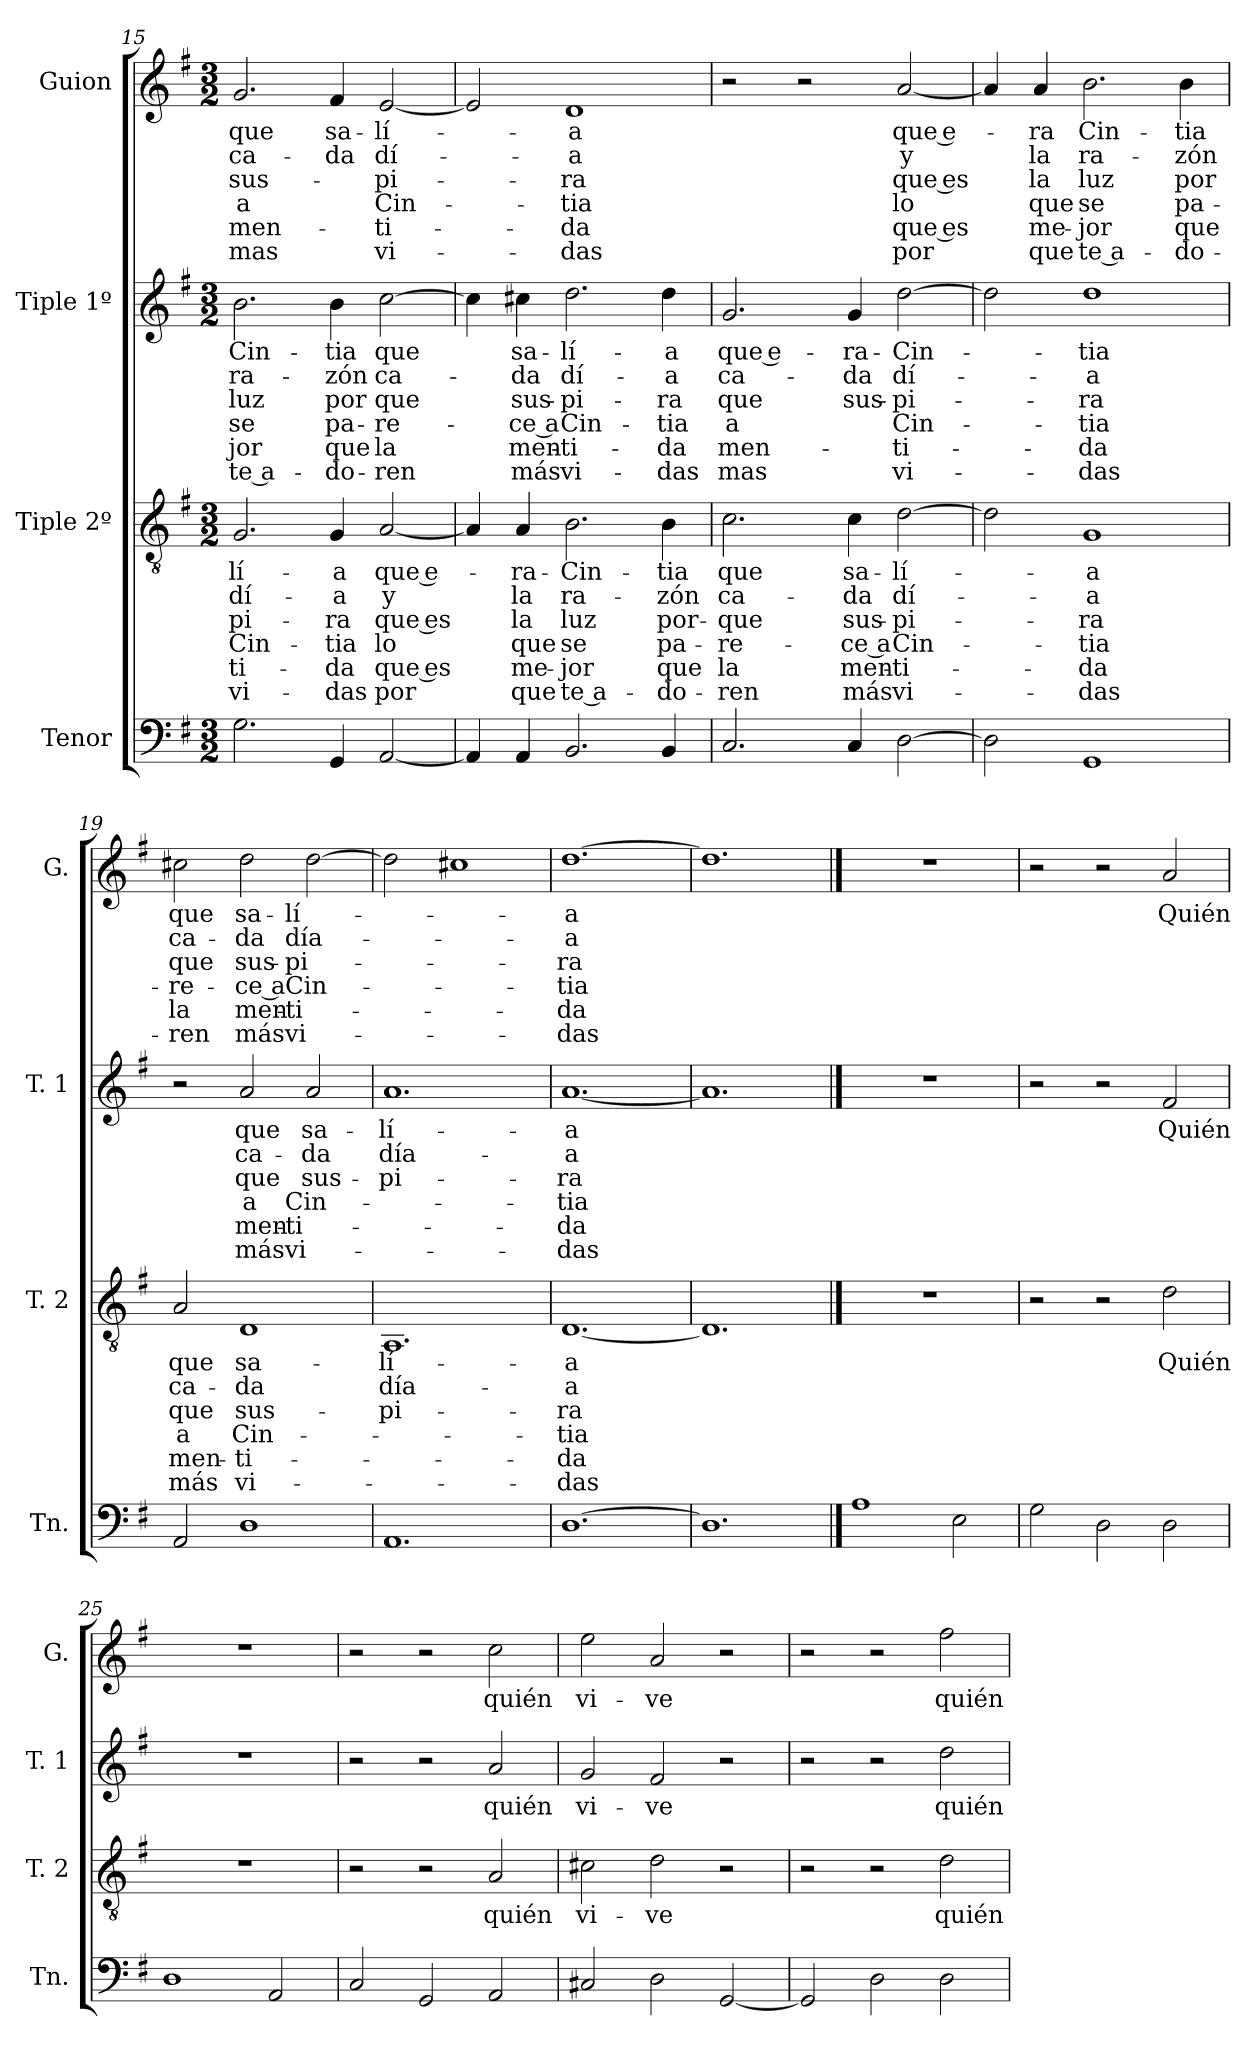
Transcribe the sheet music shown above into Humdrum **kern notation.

**kern	**kern	**text	**text	**text	**text	**text	**text	**kern	**text	**text	**text	**text	**text	**text	**kern	**text	**text	**text	**text	**text	**text
*part4	*part3	*part3	*part3	*part3	*part3	*part3	*part3	*part2	*part2	*part2	*part2	*part2	*part2	*part2	*part1	*part1	*part1	*part1	*part1	*part1	*part1
*staff4	*staff3	*staff3	*staff3	*staff3	*staff3	*staff3	*staff3	*staff2	*staff2	*staff2	*staff2	*staff2	*staff2	*staff2	*staff1	*staff1	*staff1	*staff1	*staff1	*staff1	*staff1
*I"Tenor	*I"Tiple 2º	*	*	*	*	*	*	*I"Tiple 1º	*	*	*	*	*	*	*I"Guion	*	*	*	*	*	*
*I'Tn.	*I'T. 2	*	*	*	*	*	*	*I'T. 1	*	*	*	*	*	*	*I'G.	*	*	*	*	*	*
*clefF4	*clefGv2	*	*	*	*	*	*	*clefG2	*	*	*	*	*	*	*clefG2	*	*	*	*	*	*
*k[f#]	*k[f#]	*	*	*	*	*	*	*k[f#]	*	*	*	*	*	*	*k[f#]	*	*	*	*	*	*
*M3/2	*M3/2	*	*	*	*	*	*	*M3/2	*	*	*	*	*	*	*M3/2	*	*	*	*	*	*
=15	=15	=15	=15	=15	=15	=15	=15	=15	=15	=15	=15	=15	=15	=15	=15	=15	=15	=15	=15	=15	=15
2.G	2.G	-lí-	dí-	-pi-	Cin-	-ti-	vi-	2.b	-Cin-	ra-	luz	se	-jor	te a-	2.g	que	ca-	sus-	a	men-	mas
4GG	4G	-a	-a	-ra	-tia	-da	-das	4b	-tia	-zón	por	pa-	que	-do-	4f#	sa-	-da	.	.	.	.
[2AA	[2A	que e-	y	que es	lo	que es	por	[2cc	que	ca-	-que	-re-	la	-ren	[2e	-lí-	dí-	-pi-	Cin-	-ti-	vi-
=16	=16	=16	=16	=16	=16	=16	=16	=16	=16	=16	=16	=16	=16	=16	=16	=16	=16	=16	=16	=16	=16
4AA]	4A]	.	.	.	.	.	.	4cc]	.	.	.	.	.	.	2e]	.	.	.	.	.	.
4AA	4A	-ra-	la	la	que	me-	que	4cc#X	sa-	-da	sus-	-ce a	men-	más	.	.	.	.	.	.	.
2.BB	2.B	-Cin-	ra-	luz	se	-jor	te a-	2.dd	-lí-	dí-	-pi-	Cin-	-ti-	vi-	1d	-a	-a	-ra	-tia	-da	-das
4BB	4B	-tia	-zón	por-	pa-	que	-do-	4dd	-a	-a	-ra	-tia	-da	-das	.	.	.	.	.	.	.
=17	=17	=17	=17	=17	=17	=17	=17	=17	=17	=17	=17	=17	=17	=17	=17	=17	=17	=17	=17	=17	=17
2.C	2.c	que	ca-	-que	-re-	la	-ren	2.g	que e-	ca-	que	a	men-	mas	2r	.	.	.	.	.	.
.	.	.	.	.	.	.	.	.	.	.	.	.	.	.	2r	.	.	.	.	.	.
4C	4c	sa-	-da	sus-	-ce a	men-	más	4g	-ra-	-da	sus-	.	.	.	.	.	.	.	.	.	.
[2D	[2d	-lí-	dí-	-pi-	Cin-	-ti-	vi-	[2dd	-Cin-	dí-	-pi-	Cin-	-ti-	vi-	[2a	que e-	y	que es	lo	que es	por
=18	=18	=18	=18	=18	=18	=18	=18	=18	=18	=18	=18	=18	=18	=18	=18	=18	=18	=18	=18	=18	=18
2D]	2d]	.	.	.	.	.	.	2dd]	.	.	.	.	.	.	4a]	.	.	.	.	.	.
.	.	.	.	.	.	.	.	.	.	.	.	.	.	.	4a	-ra	la	la	que	me-	que
1GG	1G	-a	-a	-ra	-tia	-da	-das	1dd	-tia	-a	-ra	-tia	-da	-das	2.b	Cin-	ra-	luz	se	-jor	te a-
.	.	.	.	.	.	.	.	.	.	.	.	.	.	.	4b	-tia	-zón	por	pa-	que	-do-
=19	=19	=19	=19	=19	=19	=19	=19	=19	=19	=19	=19	=19	=19	=19	=19	=19	=19	=19	=19	=19	=19
2AA	2A	que	ca-	que	a	men-	más	2r	.	.	.	.	.	.	2cc#X	que	ca-	que	-re-	la	-ren
1D	1D	sa-	-da	sus-	Cin-	-ti-	vi-	2a	que	ca-	que	a	men-	más	2dd	sa-	-da	sus-	-ce a	men-	más
.	.	.	.	.	.	.	.	2a	sa-	-da	sus-	Cin-	-ti-	vi-	[2dd	-lí-	día-	-pi-	Cin-	-ti-	vi-
=20	=20	=20	=20	=20	=20	=20	=20	=20	=20	=20	=20	=20	=20	=20	=20	=20	=20	=20	=20	=20	=20
1.AA	1.AA	-lí-	día-	-pi-	.	.	.	1.a	-lí-	día-	-pi-	.	.	.	2dd]	.	.	.	.	.	.
.	.	.	.	.	.	.	.	.	.	.	.	.	.	.	1cc#X	.	.	.	.	.	.
=21	=21	=21	=21	=21	=21	=21	=21	=21	=21	=21	=21	=21	=21	=21	=21	=21	=21	=21	=21	=21	=21
[1.D	[1.D	-a	-a	-ra	-tia	-da	-das	[1.a	-a	-a	-ra	-tia	-da	-das	[1.dd	-a	-a	-ra	-tia	-da	-das
=22	=22	=22	=22	=22	=22	=22	=22	=22	=22	=22	=22	=22	=22	=22	=22	=22	=22	=22	=22	=22	=22
1.D]	1.D]	.	.	.	.	.	.	1.a]	.	.	.	.	.	.	1.dd]	.	.	.	.	.	.
==23	==23	==23	==23	==23	==23	==23	==23	==23	==23	==23	==23	==23	==23	==23	==23	==23	==23	==23	==23	==23	==23
1A	1.r	.	.	.	.	.	.	1.r	.	.	.	.	.	.	1.r	.	.	.	.	.	.
2E	.	.	.	.	.	.	.	.	.	.	.	.	.	.	.	.	.	.	.	.	.
=24	=24	=24	=24	=24	=24	=24	=24	=24	=24	=24	=24	=24	=24	=24	=24	=24	=24	=24	=24	=24	=24
2G	2r	.	.	.	.	.	.	2r	.	.	.	.	.	.	2r	.	.	.	.	.	.
2D	2r	.	.	.	.	.	.	2r	.	.	.	.	.	.	2r	.	.	.	.	.	.
2D	2d	Quién	.	.	.	.	.	2f#	Quién	.	.	.	.	.	2a	Quién	.	.	.	.	.
=25	=25	=25	=25	=25	=25	=25	=25	=25	=25	=25	=25	=25	=25	=25	=25	=25	=25	=25	=25	=25	=25
1D	1.r	.	.	.	.	.	.	1.r	.	.	.	.	.	.	1.r	.	.	.	.	.	.
2AA	.	.	.	.	.	.	.	.	.	.	.	.	.	.	.	.	.	.	.	.	.
=26	=26	=26	=26	=26	=26	=26	=26	=26	=26	=26	=26	=26	=26	=26	=26	=26	=26	=26	=26	=26	=26
2C	2r	.	.	.	.	.	.	2r	.	.	.	.	.	.	2r	.	.	.	.	.	.
2GG	2r	.	.	.	.	.	.	2r	.	.	.	.	.	.	2r	.	.	.	.	.	.
2AA	2A	quién	.	.	.	.	.	2a	quién	.	.	.	.	.	2cc	quién	.	.	.	.	.
=27	=27	=27	=27	=27	=27	=27	=27	=27	=27	=27	=27	=27	=27	=27	=27	=27	=27	=27	=27	=27	=27
2C#X	2c#X	vi-	.	.	.	.	.	2g	vi-	.	.	.	.	.	2ee	vi-	.	.	.	.	.
2D	2d	-ve	.	.	.	.	.	2f#	-ve	.	.	.	.	.	2a	-ve	.	.	.	.	.
[2GG	2r	.	.	.	.	.	.	2r	.	.	.	.	.	.	2r	.	.	.	.	.	.
=28	=28	=28	=28	=28	=28	=28	=28	=28	=28	=28	=28	=28	=28	=28	=28	=28	=28	=28	=28	=28	=28
2GG]	2r	.	.	.	.	.	.	2r	.	.	.	.	.	.	2r	.	.	.	.	.	.
2D	2r	.	.	.	.	.	.	2r	.	.	.	.	.	.	2r	.	.	.	.	.	.
2D	2d	quién	.	.	.	.	.	2dd	quién	.	.	.	.	.	2ff#	quién	.	.	.	.	.
=	=	=	=	=	=	=	=	=	=	=	=	=	=	=	=	=	=	=	=	=	=
*-	*-	*-	*-	*-	*-	*-	*-	*-	*-	*-	*-	*-	*-	*-	*-	*-	*-	*-	*-	*-	*-
